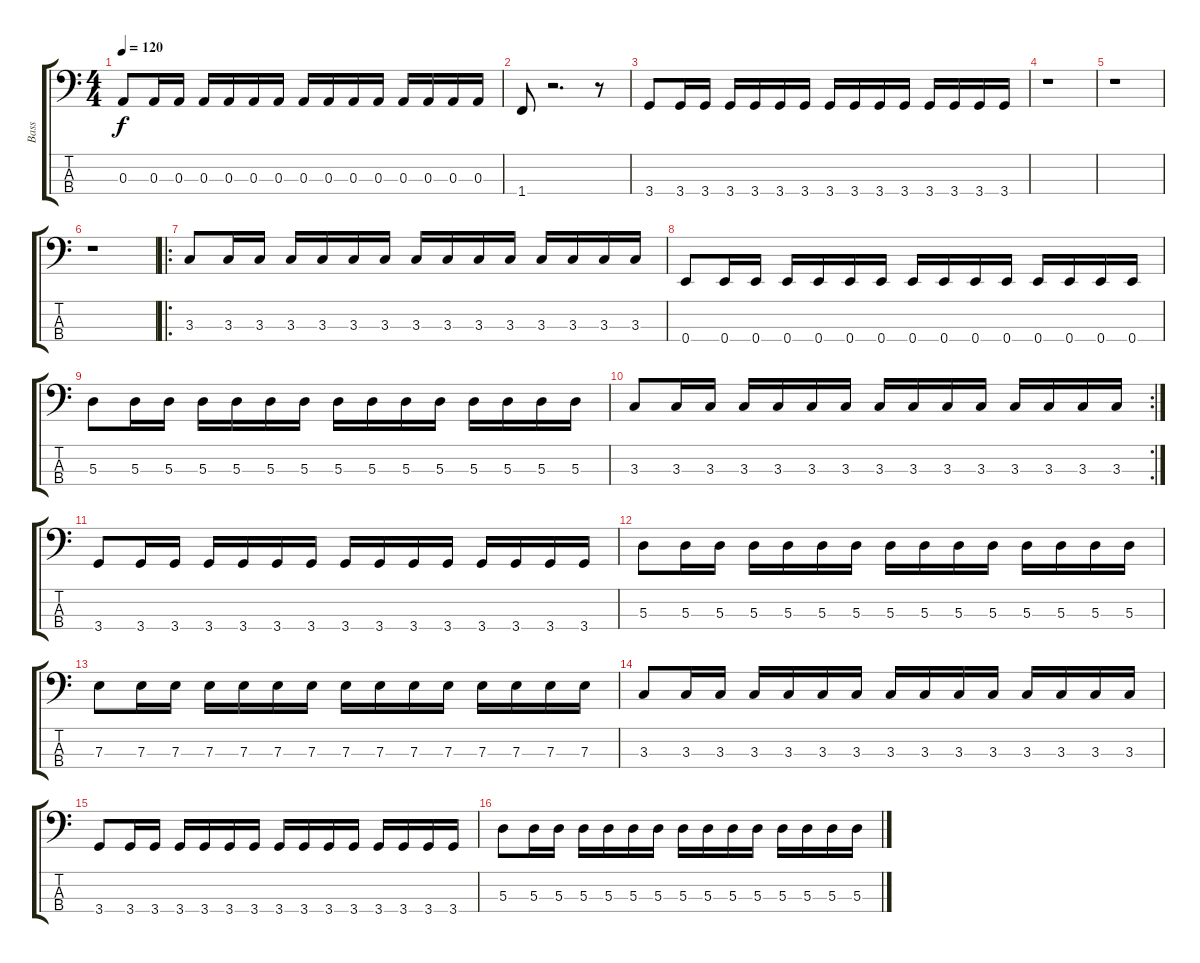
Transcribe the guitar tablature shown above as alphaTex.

\track ("Bass" "Bass") {instrument electricbasspick}
\staff {score tabs}
\tuning (G2 D2 A1 E1) {hide}
\ts (4 4)
\tempo 120
\clef f4
\ks c
0.3.8{dy f} 0.3.16 0.3.16 0.3.16 0.3.16 0.3.16 0.3.16 0.3.16 0.3.16 0.3.16 0.3.16 0.3.16 0.3.16 0.3.16 0.3.16 |
1.4.8 r.2{d} r.8 |
3.4.8 3.4.16 3.4.16 3.4.16 3.4.16 3.4.16 3.4.16 3.4.16 3.4.16 3.4.16 3.4.16 3.4.16 3.4.16 3.4.16 3.4.16 |
r.1 |
r.1 |
r.1 |
\ro
3.3.8 3.3.16 3.3.16 3.3.16 3.3.16 3.3.16 3.3.16 3.3.16 3.3.16 3.3.16 3.3.16 3.3.16 3.3.16 3.3.16 3.3.16 |
0.4.8 0.4.16 0.4.16 0.4.16 0.4.16 0.4.16 0.4.16 0.4.16 0.4.16 0.4.16 0.4.16 0.4.16 0.4.16 0.4.16 0.4.16 |
5.3.8 5.3.16 5.3.16 5.3.16 5.3.16 5.3.16 5.3.16 5.3.16 5.3.16 5.3.16 5.3.16 5.3.16 5.3.16 5.3.16 5.3.16 |
\rc 2
3.3.8 3.3.16 3.3.16 3.3.16 3.3.16 3.3.16 3.3.16 3.3.16 3.3.16 3.3.16 3.3.16 3.3.16 3.3.16 3.3.16 3.3.16 |
3.4.8 3.4.16 3.4.16 3.4.16 3.4.16 3.4.16 3.4.16 3.4.16 3.4.16 3.4.16 3.4.16 3.4.16 3.4.16 3.4.16 3.4.16 |
5.3.8 5.3.16 5.3.16 5.3.16 5.3.16 5.3.16 5.3.16 5.3.16 5.3.16 5.3.16 5.3.16 5.3.16 5.3.16 5.3.16 5.3.16 |
7.3.8 7.3.16 7.3.16 7.3.16 7.3.16 7.3.16 7.3.16 7.3.16 7.3.16 7.3.16 7.3.16 7.3.16 7.3.16 7.3.16 7.3.16 |
3.3.8 3.3.16 3.3.16 3.3.16 3.3.16 3.3.16 3.3.16 3.3.16 3.3.16 3.3.16 3.3.16 3.3.16 3.3.16 3.3.16 3.3.16 |
3.4.8 3.4.16 3.4.16 3.4.16 3.4.16 3.4.16 3.4.16 3.4.16 3.4.16 3.4.16 3.4.16 3.4.16 3.4.16 3.4.16 3.4.16 |
5.3.8 5.3.16 5.3.16 5.3.16 5.3.16 5.3.16 5.3.16 5.3.16 5.3.16 5.3.16 5.3.16 5.3.16 5.3.16 5.3.16 5.3.16
